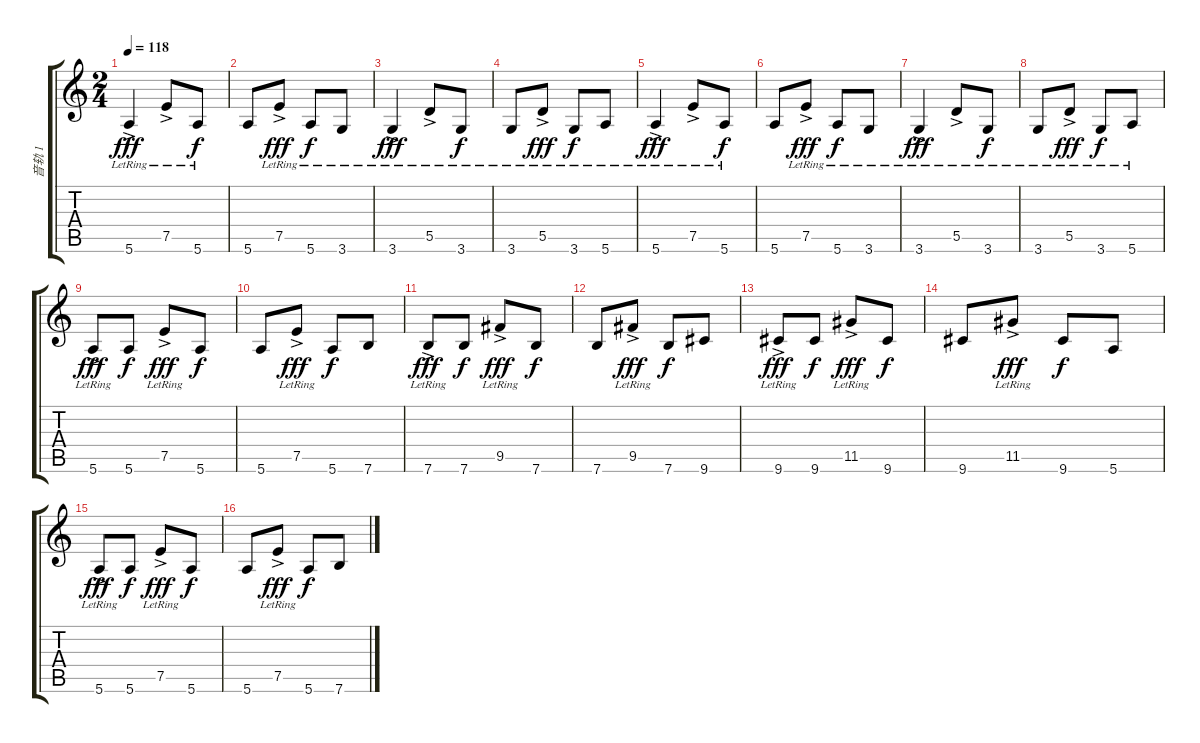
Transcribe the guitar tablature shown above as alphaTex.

\track ("音轨 1" "音轨 1") {instrument electricguitarclean}
\staff {score tabs}
\tuning (E4 B3 G3 D3 A2 E2) {hide}
\ts (2 4)
\tempo 118
\clef g2
\ks c
5.6{ac lr}.4{dy fff} 7.5{ac lr}.8 5.6{lr}.8{dy f} |
5.6.8 7.5{ac lr}.8{dy fff} 5.6{lr}.8{dy f} 3.6{lr}.8 |
3.6{ac lr}.4{dy fff} 5.5{ac lr}.8 3.6{lr}.8{dy f} |
3.6{lr}.8 5.5{ac lr}.8{dy fff} 3.6{lr}.8{dy f} 5.6{lr}.8 |
5.6{ac lr}.4{dy fff} 7.5{ac lr}.8 5.6{lr}.8{dy f} |
5.6.8 7.5{ac lr}.8{dy fff} 5.6{lr}.8{dy f} 3.6{lr}.8 |
3.6{ac lr}.4{dy fff} 5.5{ac lr}.8 3.6{lr}.8{dy f} |
3.6{lr}.8 5.5{ac lr}.8{dy fff} 3.6{lr}.8{dy f} 5.6{lr}.8 |
5.6{ac lr}.8{dy fff} 5.6.8{dy f} 7.5{ac lr}.8{dy fff} 5.6.8{dy f} |
5.6.8 7.5{ac lr}.8{dy fff} 5.6.8{dy f} 7.6.8 |
7.6{ac lr}.8{dy fff} 7.6.8{dy f} 9.5{ac lr}.8{dy fff} 7.6.8{dy f} |
7.6.8 9.5{ac lr}.8{dy fff} 7.6.8{dy f} 9.6.8 |
9.6{ac lr}.8{dy fff} 9.6.8{dy f} 11.5{ac lr}.8{dy fff} 9.6.8{dy f} |
9.6.8 11.5{ac lr}.8{dy fff} 9.6.8{dy f} 5.6.8 |
5.6{ac lr}.8{dy fff} 5.6.8{dy f} 7.5{ac lr}.8{dy fff} 5.6.8{dy f} |
5.6.8 7.5{ac lr}.8{dy fff} 5.6.8{dy f} 7.6.8
